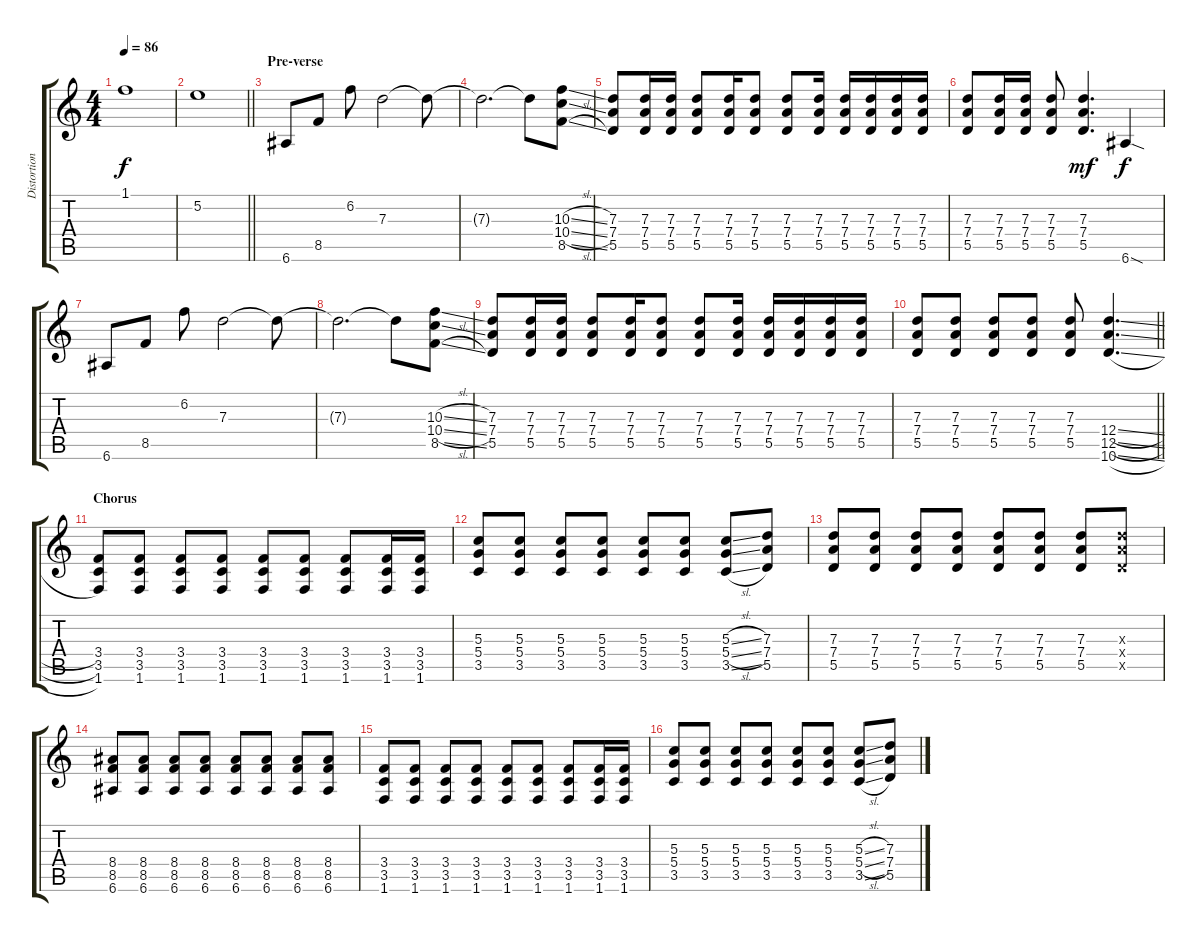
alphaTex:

\track ("Distortion" "Distortion") {instrument distortionguitar}
\staff {score tabs}
\tuning (E4 B3 G3 D3 A2 E2) {hide}
\ts (4 4)
\tempo 86
\clef g2
\ks c
1.1.1{dy f} |
\barLineRight lightlight
5.2.1 |
\section ("" "Pre-verse")
6.6.8 8.5.8 6.2.8 7.3.2 7.3{t}.8 |
7.3{t}.2{d} 7.3{t}.8 (10.3{sl} 10.4{sl} 8.5{sl}).8 |
(7.3 7.4 5.5).8 (7.3 7.4 5.5).16 (7.3 7.4 5.5).16 (7.3 7.4 5.5).8 (7.3 7.4 5.5).16 (7.3 7.4 5.5).8 (7.3 7.4 5.5).8 (7.3 7.4 5.5).16 (7.3 7.4 5.5).16 (7.3 7.4 5.5).16 (7.3 7.4 5.5).16 (7.3 7.4 5.5).16 |
(7.3 7.4 5.5).8 (7.3 7.4 5.5).16 (7.3 7.4 5.5).16 (7.3 7.4 5.5).8 (7.3 7.4 5.5).4{d dy mf} 6.6{sod}.4{dy f} |
6.6.8 8.5.8 6.2.8 7.3.2 7.3{t}.8 |
7.3{t}.2{d} 7.3{t}.8 (10.3{sl} 10.4{sl} 8.5{sl}).8 |
(7.3 7.4 5.5).8 (7.3 7.4 5.5).16 (7.3 7.4 5.5).16 (7.3 7.4 5.5).8 (7.3 7.4 5.5).16 (7.3 7.4 5.5).8 (7.3 7.4 5.5).8 (7.3 7.4 5.5).16 (7.3 7.4 5.5).16 (7.3 7.4 5.5).16 (7.3 7.4 5.5).16 (7.3 7.4 5.5).16 |
\barLineRight lightlight
(7.3 7.4 5.5).8 (7.3 7.4 5.5).8 (7.3 7.4 5.5).8 (7.3 7.4 5.5).8 (7.3 7.4 5.5).8 (12.4{sl} 12.5{sl} 10.6{sl}).4{d} |
\section ("" "Chorus")
(3.4 3.5 1.6).8 (3.4 3.5 1.6).8 (3.4 3.5 1.6).8 (3.4 3.5 1.6).8 (3.4 3.5 1.6).8 (3.4 3.5 1.6).8 (3.4 3.5 1.6).8 (3.4 3.5 1.6).16 (3.4 3.5 1.6).16 |
(5.3 5.4 3.5).8 (5.3 5.4 3.5).8 (5.3 5.4 3.5).8 (5.3 5.4 3.5).8 (5.3 5.4 3.5).8 (5.3 5.4 3.5).8 (5.3{sl} 5.4{sl} 3.5{sl}).8 (7.3 7.4 5.5).8 |
(7.3 7.4 5.5).8 (7.3 7.4 5.5).8 (7.3 7.4 5.5).8 (7.3 7.4 5.5).8 (7.3 7.4 5.5).8 (7.3 7.4 5.5).8 (7.3 7.4 5.5).8 (7.3{x} 7.4{x} 5.5{x}).8 |
(8.4 8.5 6.6).8 (8.4 8.5 6.6).8 (8.4 8.5 6.6).8 (8.4 8.5 6.6).8 (8.4 8.5 6.6).8 (8.4 8.5 6.6).8 (8.4 8.5 6.6).8 (8.4 8.5 6.6).8 |
(3.4 3.5 1.6).8 (3.4 3.5 1.6).8 (3.4 3.5 1.6).8 (3.4 3.5 1.6).8 (3.4 3.5 1.6).8 (3.4 3.5 1.6).8 (3.4 3.5 1.6).8 (3.4 3.5 1.6).16 (3.4 3.5 1.6).16 |
(5.3 5.4 3.5).8 (5.3 5.4 3.5).8 (5.3 5.4 3.5).8 (5.3 5.4 3.5).8 (5.3 5.4 3.5).8 (5.3 5.4 3.5).8 (5.3{sl} 5.4{sl} 3.5{sl}).8 (7.3 7.4 5.5).8
